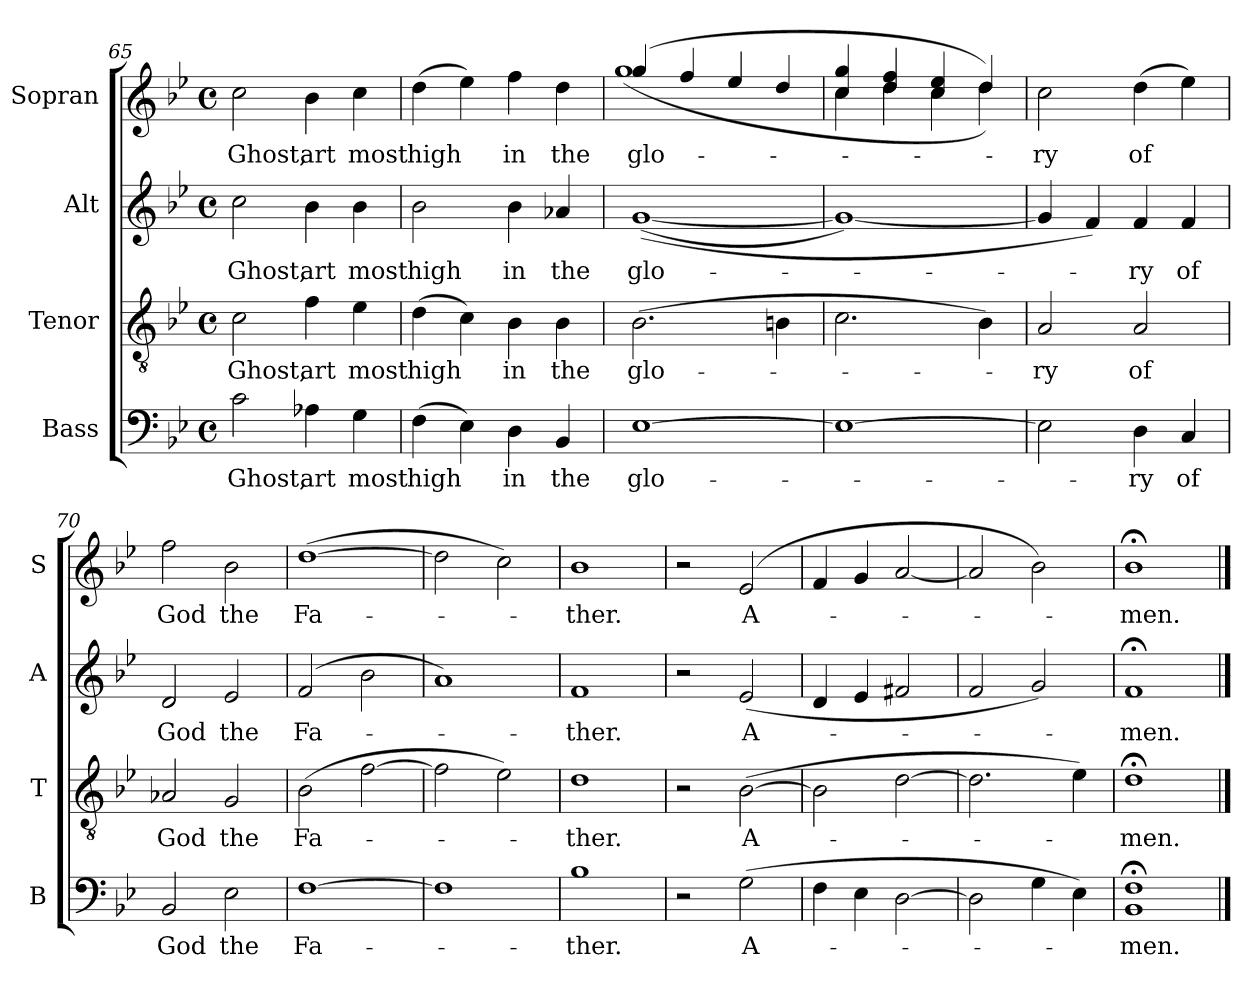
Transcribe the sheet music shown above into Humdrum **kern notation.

**kern	**text	**kern	**text	**kern	**text	**kern	**text
*part4	*part4	*part3	*part3	*part2	*part2	*part1	*part1
*staff4	*staff4	*staff3	*staff3	*staff2	*staff2	*staff1	*staff1
*I"Bass	*	*I"Tenor	*	*I"Alt	*	*I"Sopran	*
*I'B	*	*I'T	*	*I'A	*	*I'S	*
*clefF4	*	*clefGv2	*	*clefG2	*	*clefG2	*
*k[b-e-]	*	*k[b-e-]	*	*k[b-e-]	*	*k[b-e-]	*
*B-:	*	*B-:	*	*B-:	*	*B-:	*
*M4/4	*	*M4/4	*	*M4/4	*	*M4/4	*
*met(c)	*	*met(c)	*	*met(c)	*	*met(c)	*
=65	=65	=65	=65	=65	=65	=65	=65
!	!LO:LY:b	!	!LO:LY:b	!	!LO:LY:b	!	!LO:LY:b
2c\	Ghost,	2c\	Ghost,	2cc\	Ghost,	2cc\	Ghost,
!	!LO:LY:b	!	!LO:LY:b	!	!LO:LY:b	!	!LO:LY:b
4A-X\	art	4f\	art	4b-\	art	4b-\	art
!	!LO:LY:b	!	!LO:LY:b	!	!LO:LY:b	!	!LO:LY:b
4G\	most	4e-\	most	4b-\	most	4cc\	most
!!LO:LB:g=z
=66	=66	=66	=66	=66	=66	=66	=66
!	!LO:LY:b	!	!LO:LY:b	!	!LO:LY:b	!	!LO:LY:b
(>4F\	high	(>4d\	high	2b-\	high	(>4dd\	high
4E-\)	.	4c\)	.	.	.	4ee-\)	.
!	!LO:LY:b	!	!LO:LY:b	!	!LO:LY:b	!	!LO:LY:b
4D\	in	4B-\	in	4b-\	in	4ff\	in
!	!LO:LY:b	!	!LO:LY:b	!	!LO:LY:b	!	!LO:LY:b
4BB-/	the	4B-\	the	4a-X/	the	4dd\	the
=67	=67	=67	=67	=67	=67	=67	=67
!	!LO:LY:b	!	!LO:LY:b	!	!LO:LY:b	!	!LO:LY:b
*	*	*	*	*	*	*^	*
[1E-	glo-	(>2.B-\	glo-	(<(<[1g	glo-	(<4gg/	(>1gg	glo-
.	.	.	.	.	.	4ff/	.	.
.	.	.	.	.	.	4ee-/	.	.
.	.	4Bn\	.	.	.	4dd/	.	.
=68	=68	=68	=68	=68	=68	=68	=68	=68
1E-_	.	2.c\	.	1g_)	.	4cc/ 4gg/	4cc\	.
.	.	.	.	.	.	4dd/ 4ff/	4dd\	.
.	.	.	.	.	.	4cc/ 4ee-/	4cc\	.
.	.	4B-\)	.	.	.	4dd/))	4dd\	.
=69	=69	=69	=69	=69	=69	=69	=69	=69
!	!	!	!LO:LY:b	!	!	!	!	!LO:LY:b
*	*	*	*	*	*	*v	*v	*
2E-\]	.	2A/	-ry	4g/]	.	2cc\	-ry
.	.	.	.	4f/)	.	.	.
!	!LO:LY:b	!	!LO:LY:b	!	!LO:LY:b	!	!LO:LY:b
4D\	-ry	2A/	of	4f/	-ry	(>4dd\	of
!	!LO:LY:b	!	!	!	!LO:LY:b	!	!
4C/	of	.	.	4f/	of	4ee-\)	.
=70	=70	=70	=70	=70	=70	=70	=70
!	!LO:LY:b	!	!LO:LY:b	!	!LO:LY:b	!	!LO:LY:b
2BB-/	God	2A-X/	God	2d/	God	2ff\	God
!	!LO:LY:b	!	!LO:LY:b	!	!LO:LY:b	!	!LO:LY:b
2E-\	the	2G/	the	2e-/	the	2b-\	the
=71	=71	=71	=71	=71	=71	=71	=71
!	!LO:LY:b	!	!LO:LY:b	!	!LO:LY:b	!	!LO:LY:b
[1F	Fa-	(>2B-\	Fa-	(>2f/	Fa-	(>[1dd	Fa-
.	.	[2f\	.	2b-\	.	.	.
!!LO:LB:g=z
=72	=72	=72	=72	=72	=72	=72	=72
1F]	.	2f\]	.	1a)	.	2dd\]	.
.	.	2e-\)	.	.	.	2cc\)	.
=73	=73	=73	=73	=73	=73	=73	=73
!	!LO:LY:b	!	!LO:LY:b	!	!LO:LY:b	!	!LO:LY:b
1B-	-ther.	1d	-ther.	1f	-ther.	1b-	-ther.
=74	=74	=74	=74	=74	=74	=74	=74
2r	.	2r	.	2r	.	2r	.
!	!LO:LY:b	!	!LO:LY:b	!	!LO:LY:b	!	!LO:LY:b
(>2G\	A-	(>[2B-\	A-	(<2e-/	A-	(>2e-/	A-
=75	=75	=75	=75	=75	=75	=75	=75
4F\	.	2B-\]	.	4d/	.	4f/	.
4E-\	.	.	.	4e-/	.	4g/	.
[2D\	.	[2d\	.	2f#X/	.	[2a/	.
=76	=76	=76	=76	=76	=76	=76	=76
2D\]	.	2.d\]	.	2f/	.	2a/]	.
4G\	.	.	.	2g/)	.	2b-\)	.
4E-\)	.	4e-\)	.	.	.	.	.
=77	=77	=77	=77	=77	=77	=77	=77
!	!LO:LY:b	!	!LO:LY:b	!	!LO:LY:b	!	!LO:LY:b
1BB-;< 1F;<	-men.	1d;<	-men.	1f;<	-men.	1b-;<	-men.
==	==	==	==	==	==	==	==
*-	*-	*-	*-	*-	*-	*-	*-
